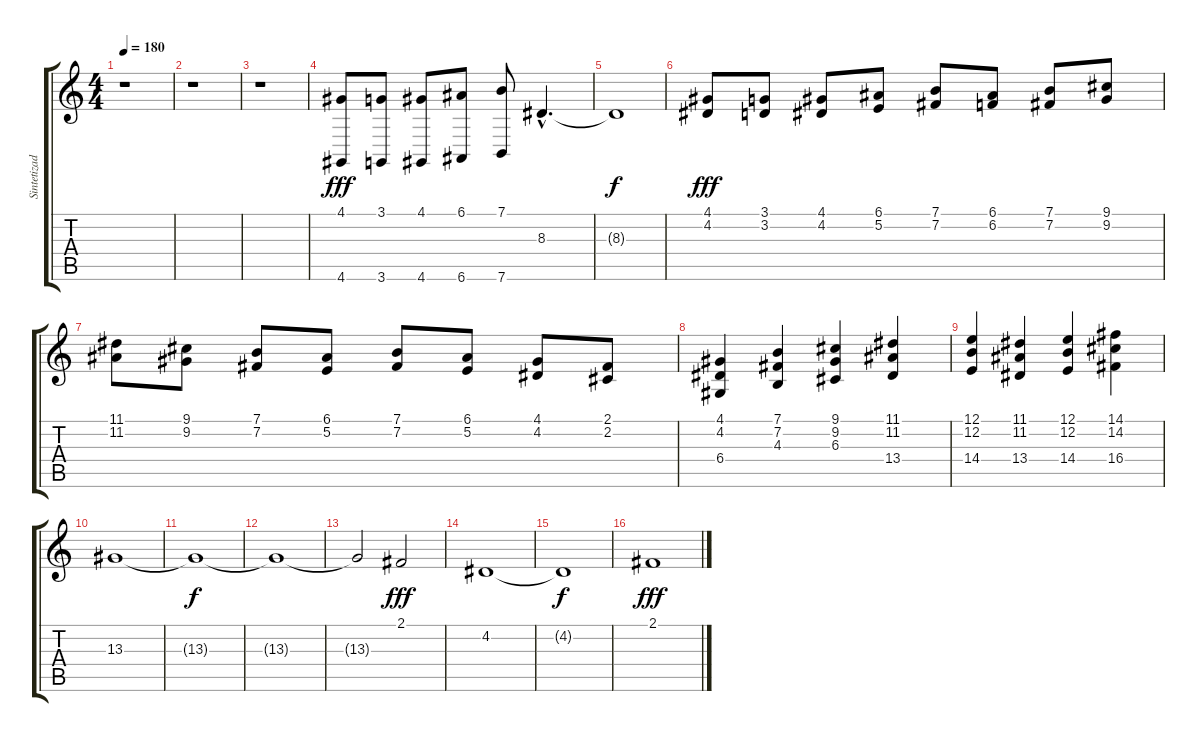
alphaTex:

\track ("Sintetizador 2" "Sintetizad") {instrument stringensemble1}
\staff {score tabs}
\tuning (E4 B3 G3 D3 A2 E2) {hide}
\ts (4 4)
\tempo 180
\clef g2
\ks c
r.1{dy fff} |
r.1 |
r.1 |
(4.1 4.6).8 (3.1 3.6).8 (4.1 4.6).8 (6.1 6.6).8 (7.1 7.6).8 8.3{hac}.4{d} |
8.3{t}.1{dy f} |
(4.1 4.2).8{dy fff} (3.1 3.2).8 (4.1 4.2).8 (6.1 5.2).8 (7.1 7.2).8 (6.1 6.2).8 (7.1 7.2).8 (9.1 9.2).8 |
(11.1 11.2).8 (9.1 9.2).8 (7.1 7.2).8 (6.1 5.2).8 (7.1 7.2).8 (6.1 5.2).8 (4.1 4.2).8 (2.1 2.2).8 |
(4.1 4.2 6.4).4 (7.1 7.2 4.3).4 (9.1 9.2 6.3).4 (11.1 11.2 13.4).4 |
(12.1 12.2 14.4).4 (11.1 11.2 13.4).4 (12.1 12.2 14.4).4 (14.1 14.2 16.4).4 |
13.3.1 |
13.3{t}.1{dy f} |
13.3{t}.1 |
13.3{t}.2 2.1.2{dy fff} |
4.2.1 |
4.2{t}.1{dy f} |
2.1.1{dy fff}
